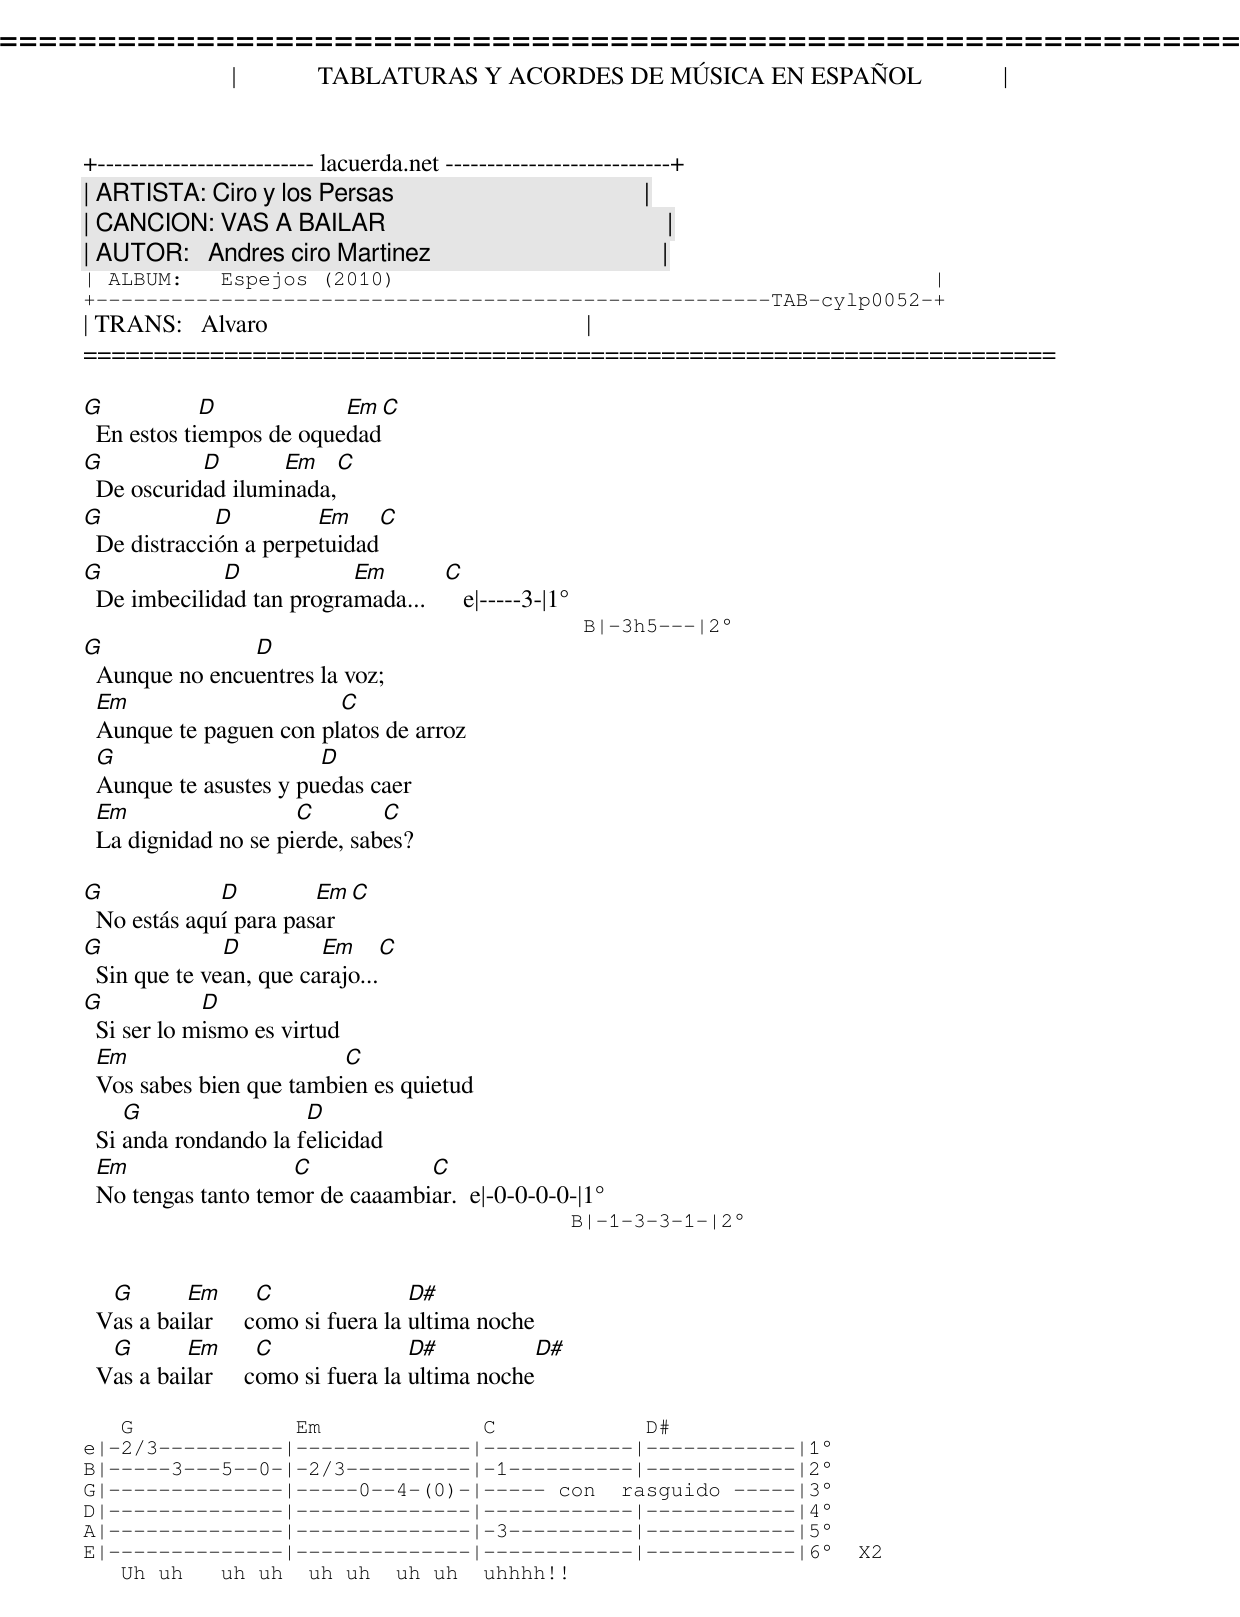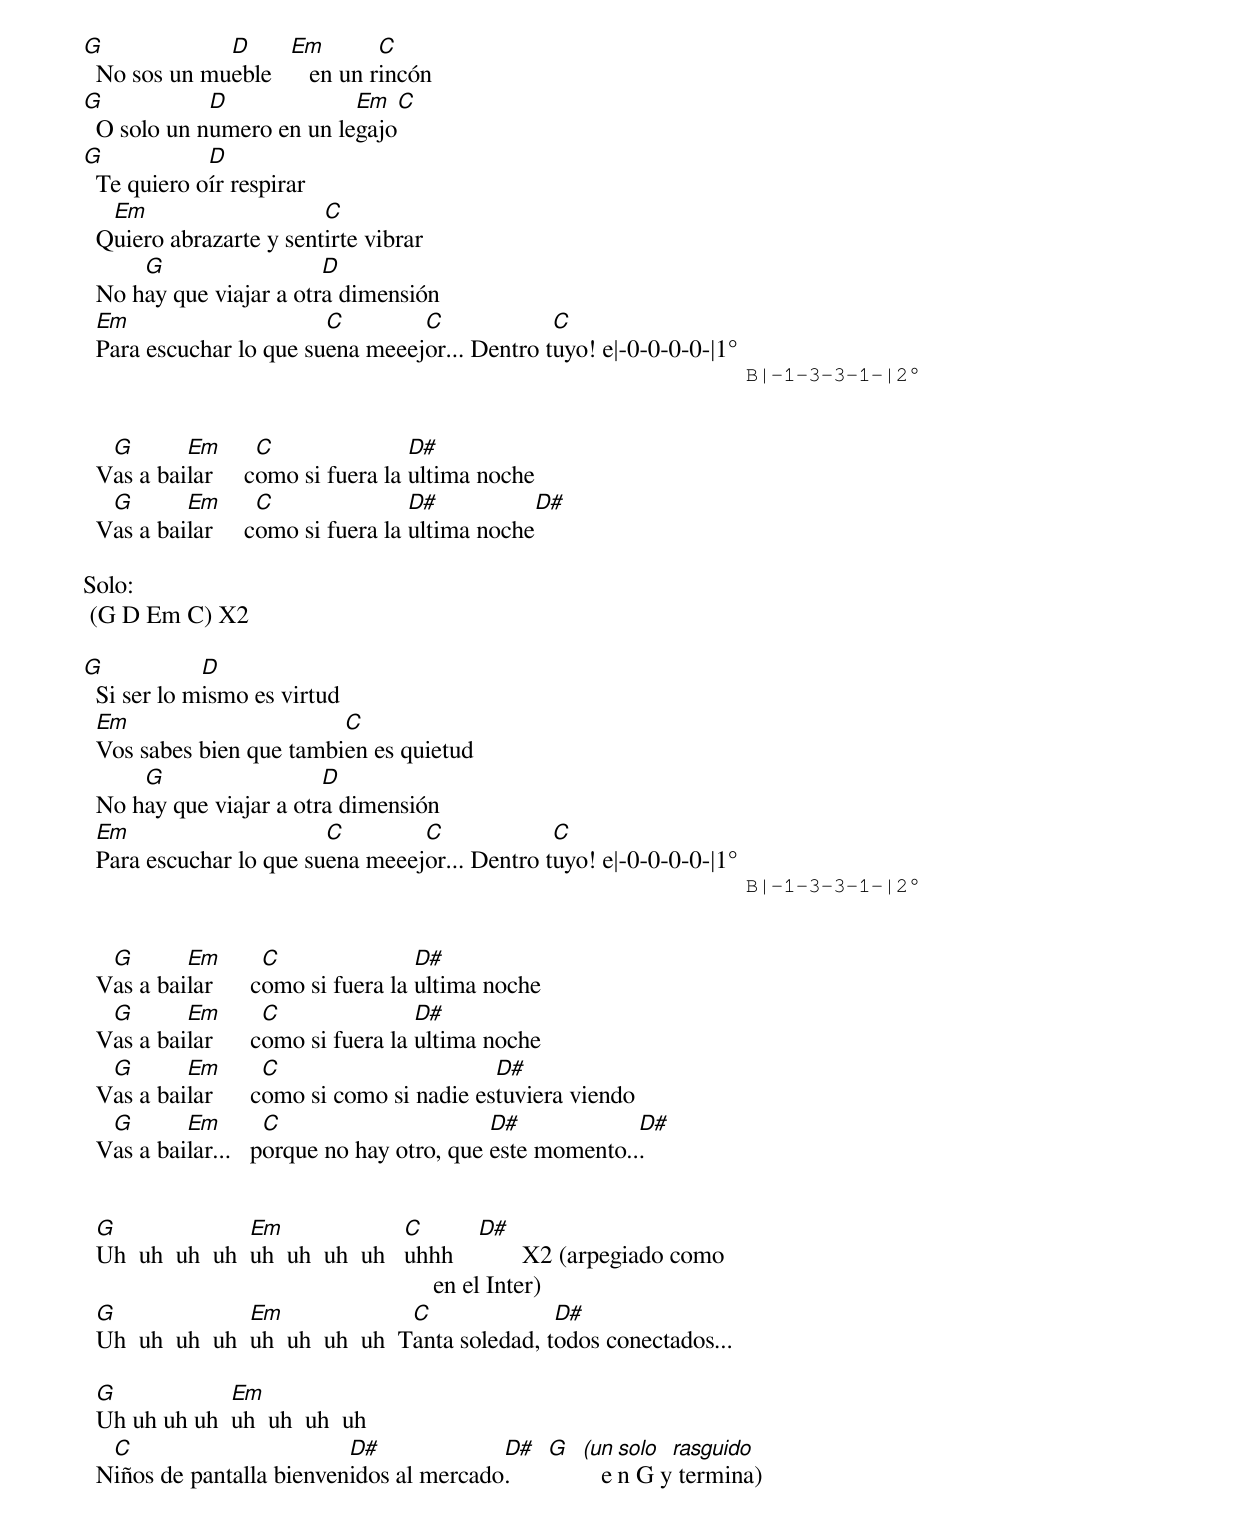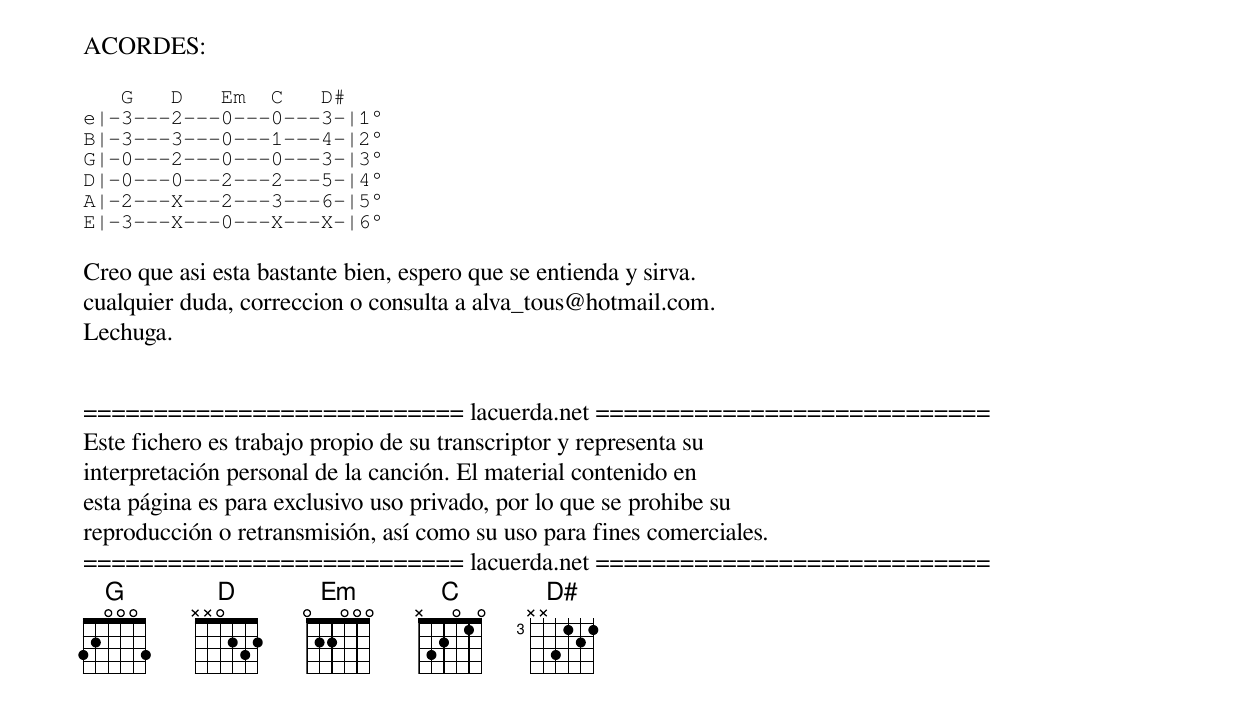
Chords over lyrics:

=====================================================================
|             TABLATURAS Y ACORDES DE MÚSICA EN ESPAÑOL             |
+-------------------------- lacuerda.net ---------------------------+
| ARTISTA: Ciro y los Persas                                        |
| CANCION: VAS A BAILAR                                             |
| AUTOR:   Andres ciro Martinez                                     |
| ALBUM:   Espejos (2010)                                           |
+------------------------------------------------------TAB-cylp0052-+
| TRANS:   Alvaro                                                   |
=====================================================================

G            D            Em        C
  En estos tiempos de oquedad
G           D       Em       C
  De oscuridad iluminada,
G             D         Em        C
  De distracción a perpetuidad
G             D            Em        C
  De imbecilidad tan programada...      e|-----3-|1°
                                        B|-3h5---|2°
G               D
  Aunque no encuentres la voz;
  Em                     C
  Aunque te paguen con platos de arroz
  G                     D
  Aunque te asustes y puedas caer
  Em                  C        C
  La dignidad no se pierde, sabes?

G             D         Em        C
  No estás aquí para pasar
G              D         Em        C
  Sin que te vean, que carajo...
G            D
  Si ser lo mismo es virtud
  Em                      C
  Vos sabes bien que tambien es quietud
     G                 D
  Si anda rondando la felicidad
  Em                 C            C
  No tengas tanto temor de caaambiar.  e|-0-0-0-0-|1°
                                       B|-1-3-3-1-|2°


   G       Em       C               D#
  Vas a bailar     como si fuera la ultima noche
   G       Em       C               D#            D#
  Vas a bailar     como si fuera la ultima noche

   G             Em             C            D#
e|-2/3----------|--------------|------------|------------|1°
B|-----3---5--0-|-2/3----------|-1----------|------------|2°
G|--------------|-----0--4-(0)-|----- con  rasguido -----|3°
D|--------------|--------------|------------|------------|4°
A|--------------|--------------|-3----------|------------|5°
E|--------------|--------------|------------|------------|6°  X2
   Uh uh   uh uh  uh uh  uh uh  uhhhh!!


G             D      Em        C
  No sos un mueble      en un rincón
G            D             Em       C
  O solo un numero en un legajo
G            D
  Te quiero oír respirar
   Em                    C
  Quiero abrazarte y sentirte vibrar
      G                  D
  No hay que viajar a otra dimensión
  Em                     C        C             C
  Para escuchar lo que suena meeejor... Dentro tuyo! e|-0-0-0-0-|1°
                                                     B|-1-3-3-1-|2°


   G       Em       C               D#
  Vas a bailar     como si fuera la ultima noche
   G       Em       C               D#           D#
  Vas a bailar     como si fuera la ultima noche

Solo:
 (G D Em C) X2

G            D
  Si ser lo mismo es virtud
  Em                      C
  Vos sabes bien que tambien es quietud
      G                  D
  No hay que viajar a otra dimensión
  Em                     C        C             C
  Para escuchar lo que suena meeejor... Dentro tuyo! e|-0-0-0-0-|1°
                                                     B|-1-3-3-1-|2°


   G       Em        C               D#
  Vas a bailar      como si fuera la ultima noche
   G       Em        C               D#
  Vas a bailar      como si fuera la ultima noche
   G       Em        C                      D#
  Vas a bailar      como si como si nadie estuviera viendo
   G       Em        C                      D#            D#
  Vas a bailar...   porque no hay otro, que este momento...


  G               Em               C       D#
  Uh  uh  uh  uh  uh  uh  uh  uh   uhhh           X2 (arpegiado como
                                                        en el Inter)
  G               Em               C              D#
  Uh  uh  uh  uh  uh  uh  uh  uh  Tanta soledad, todos conectados...

  G            Em
  Uh uh uh uh  uh  uh  uh  uh
   C                       D#             D#     G (un solo rasguido
  Niños de pantalla bienvenidos al mercado.           en G y termina)




ACORDES:

   G   D   Em  C   D#
e|-3---2---0---0---3-|1°
B|-3---3---0---1---4-|2°
G|-0---2---0---0---3-|3°
D|-0---0---2---2---5-|4°
A|-2---X---2---3---6-|5°
E|-3---X---0---X---X-|6°

Creo que asi esta bastante bien, espero que se entienda y sirva.
cualquier duda, correccion o consulta a alva_tous@hotmail.com.
Lechuga.


=========================== lacuerda.net ============================
Este fichero es trabajo propio de su transcriptor y representa su
interpretación personal de la canción. El material contenido en
esta página es para exclusivo uso privado, por lo que se prohibe su
reproducción o retransmisión, así como su uso para fines comerciales.
=========================== lacuerda.net ============================
